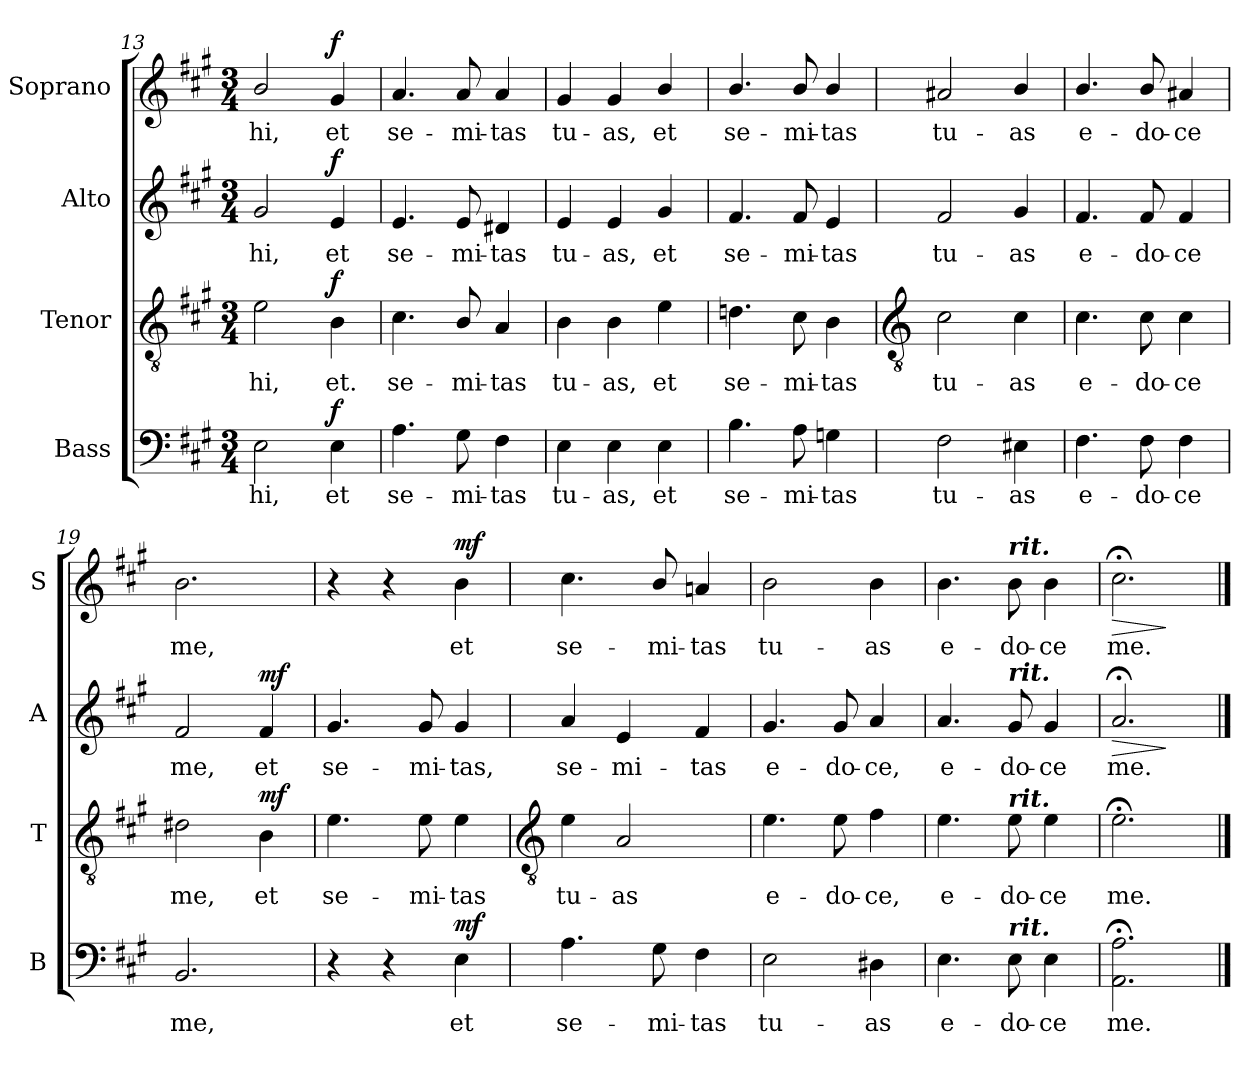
**kern	**text	**dynam	**kern	**text	**dynam	**kern	**text	**dynam	**kern	**text	**dynam
*part4	*part4	*part4	*part3	*part3	*part3	*part2	*part2	*part2	*part1	*part1	*part1
*staff4	*staff4	*staff4	*staff3	*staff3	*staff3	*staff2	*staff2	*staff2	*staff1	*staff1	*staff1
*I"Bass	*	*	*I"Tenor	*	*	*I"Alto	*	*	*I"Soprano	*	*
*I'B	*	*	*I'T	*	*	*I'A	*	*	*I'S	*	*
!!LO:LB:g=z
*clefF4	*	*	*clefGv2	*	*	*clefG2	*	*	*clefG2	*	*
*k[f#c#g#]	*	*	*k[f#c#g#]	*	*	*k[f#c#g#]	*	*	*k[f#c#g#]	*	*
*A:	*	*	*A:	*	*	*A:	*	*	*A:	*	*
*M3/4	*	*	*M3/4	*	*	*M3/4	*	*	*M3/4	*	*
=13	=13	=13	=13	=13	=13	=13	=13	=13	=13	=13	=13
!	!LO:LY:b	!	!	!LO:LY:b	!	!	!LO:LY:b	!	!	!LO:LY:b	!
2E	-hi,	.	2e	hi,	.	2g#	hi,	.	2b/	hi,	.
!	!LO:LY:b	!LO:DY:b	!	!LO:LY:b	!LO:DY:b	!	!LO:LY:b	!LO:DY:b	!	!LO:LY:b	!LO:DY:b
4E	et	f	4B	et.	f	4e	et	f	4g#	et	f
=14	=14	=14	=14	=14	=14	=14	=14	=14	=14	=14	=14
!	!LO:LY:b	!	!	!LO:LY:b	!	!	!LO:LY:b	!	!	!LO:LY:b	!
4.A	se-	.	4.c#	se-	.	4.e	se-	.	4.a	se-	.
!	!LO:LY:b	!	!	!LO:LY:b	!	!	!LO:LY:b	!	!	!LO:LY:b	!
8G#	-mi-	.	8B/	-mi-	.	8e	-mi-	.	8a	-mi-	.
!	!LO:LY:b	!	!	!LO:LY:b	!	!	!LO:LY:b	!	!	!LO:LY:b	!
4F#	-tas	.	4A	-tas	.	4d#X	-tas	.	4a	-tas	.
=15	=15	=15	=15	=15	=15	=15	=15	=15	=15	=15	=15
!	!LO:LY:b	!	!	!LO:LY:b	!	!	!LO:LY:b	!	!	!LO:LY:b	!
4E	tu-	.	4B	tu-	.	4e	tu-	.	4g#	tu-	.
!	!LO:LY:b	!	!	!LO:LY:b	!	!	!LO:LY:b	!	!	!LO:LY:b	!
4E	-as,	.	4B	-as,	.	4e	-as,	.	4g#	-as,	.
!	!LO:LY:b	!	!	!LO:LY:b	!	!	!LO:LY:b	!	!	!LO:LY:b	!
4E	et	.	4e	et	.	4g#	et	.	4b/	et	.
=16	=16	=16	=16	=16	=16	=16	=16	=16	=16	=16	=16
!	!LO:LY:b	!	!	!LO:LY:b	!	!	!LO:LY:b	!	!	!LO:LY:b	!
4.B	se-	.	4.dn	se-	.	4.f#	se-	.	4.b/	se-	.
!	!LO:LY:b	!	!	!LO:LY:b	!	!	!LO:LY:b	!	!	!LO:LY:b	!
8A	-mi-	.	8c#	-mi-	.	8f#	-mi-	.	8b/	-mi-	.
!	!LO:LY:b	!	!	!LO:LY:b	!	!	!LO:LY:b	!	!	!LO:LY:b	!
4Gn	-tas	.	4B	-tas	.	4e	-tas	.	4b/	-tas	.
!!LO:LB:g=z
=17	=17	=17	=17	=17	=17	=17	=17	=17	=17	=17	=17
*	*	*	*clefGv2	*	*	*	*	*	*	*	*
!	!LO:LY:b	!	!	!LO:LY:b	!	!	!LO:LY:b	!	!	!LO:LY:b	!
2F#	tu-	.	2c#	tu-	.	2f#	tu-	.	2a#X	tu-	.
!	!LO:LY:b	!	!	!LO:LY:b	!	!	!LO:LY:b	!	!	!LO:LY:b	!
4E#X	-as	.	4c#	-as	.	4g#	-as	.	4b/	-as	.
=18	=18	=18	=18	=18	=18	=18	=18	=18	=18	=18	=18
!	!LO:LY:b	!	!	!LO:LY:b	!	!	!LO:LY:b	!	!	!LO:LY:b	!
4.F#	e-	.	4.c#	e-	.	4.f#	e-	.	4.b/	e-	.
!	!LO:LY:b	!	!	!LO:LY:b	!	!	!LO:LY:b	!	!	!LO:LY:b	!
8F#	-do-	.	8c#	-do-	.	8f#	-do-	.	8b/	-do-	.
!	!LO:LY:b	!	!	!LO:LY:b	!	!	!LO:LY:b	!	!	!LO:LY:b	!
4F#	-ce	.	4c#	-ce	.	4f#	-ce	.	4a#X	-ce	.
=19	=19	=19	=19	=19	=19	=19	=19	=19	=19	=19	=19
!	!LO:LY:b	!	!	!LO:LY:b	!	!	!LO:LY:b	!	!	!LO:LY:b	!
2.BB	me,	.	2d#X	me,	.	2f#	me,	.	2.b	me,	.
!	!	!	!	!LO:LY:b	!LO:DY:b	!	!LO:LY:b	!LO:DY:b	!	!	!
.	.	.	4B	et	mf	4f#	et	mf	.	.	.
=20	=20	=20	=20	=20	=20	=20	=20	=20	=20	=20	=20
!	!	!	!	!LO:LY:b	!	!	!LO:LY:b	!	!	!	!
4r	.	.	4.e	se-	.	4.g#	se-	.	4r	.	.
4r	.	.	.	.	.	.	.	.	4r	.	.
!	!	!	!	!LO:LY:b	!	!	!LO:LY:b	!	!	!	!
.	.	.	8e	-mi-	.	8g#	-mi-	.	.	.	.
!	!LO:LY:b	!LO:DY:b	!	!LO:LY:b	!	!	!LO:LY:b	!	!	!LO:LY:b	!LO:DY:b
4E	et	mf	4e	-tas	.	4g#	-tas,	.	4b	et	mf
!!LO:LB:g=z
=21	=21	=21	=21	=21	=21	=21	=21	=21	=21	=21	=21
*	*	*	*clefGv2	*	*	*	*	*	*	*	*
!	!LO:LY:b	!	!	!LO:LY:b	!	!	!LO:LY:b	!	!	!LO:LY:b	!
4.A	se-	.	4e	tu-	.	4a	se-	.	4.cc#	se-	.
!	!	!	!	!LO:LY:b	!	!	!LO:LY:b	!	!	!	!
.	.	.	2A	-as	.	4e	-mi-	.	.	.	.
!	!LO:LY:b	!	!	!	!	!	!	!	!	!LO:LY:b	!
8G#	-mi-	.	.	.	.	.	.	.	8b/	-mi-	.
!	!LO:LY:b	!	!	!	!	!	!LO:LY:b	!	!	!LO:LY:b	!
4F#	-tas	.	.	.	.	4f#	-tas	.	4an	-tas	.
=22	=22	=22	=22	=22	=22	=22	=22	=22	=22	=22	=22
!	!LO:LY:b	!	!	!LO:LY:b	!	!	!LO:LY:b	!	!	!LO:LY:b	!
2E	tu-	.	4.e	e-	.	4.g#	e-	.	2b	tu-	.
!	!	!	!	!LO:LY:b	!	!	!LO:LY:b	!	!	!	!
.	.	.	8e	-do-	.	8g#	-do-	.	.	.	.
!	!LO:LY:b	!	!	!LO:LY:b	!	!	!LO:LY:b	!	!	!LO:LY:b	!
4D#X	-as	.	4f#	-ce,	.	4a	-ce,	.	4b	-as	.
=23	=23	=23	=23	=23	=23	=23	=23	=23	=23	=23	=23
!	!LO:LY:b	!	!	!LO:LY:b	!	!	!LO:LY:b	!	!	!LO:LY:b	!
4.E	e-	.	4.e	e-	.	4.a	e-	.	4.b	e-	.
!	!	!	!	!	!	!	!	!	!LO:TX:a:Bi:t=rit.	!	!
!	!	!	!	!	!	!LO:TX:a:Bi:t=rit.	!	!	!	!	!
!	!	!	!LO:TX:a:Bi:t=rit.	!	!	!	!	!	!	!	!
!LO:TX:a:Bi:t=rit.	!	!	!	!	!	!	!	!	!	!	!
!	!LO:LY:b	!	!	!LO:LY:b	!	!	!LO:LY:b	!	!	!LO:LY:b	!
8E	-do-	.	8e	-do-	.	8g#	-do-	.	8b	-do-	.
!	!LO:LY:b	!	!	!LO:LY:b	!	!	!LO:LY:b	!	!	!LO:LY:b	!
4E	-ce	.	4e	-ce	.	4g#	-ce	.	4b	-ce	.
=24	=24	=24	=24	=24	=24	=24	=24	=24	=24	=24	=24
!	!LO:LY:b	!	!	!LO:LY:b	!	!	!LO:LY:b	!LO:HP:b	!	!LO:LY:b	!LO:HP:b
2.AA;< 2.A;<	me.	.	2.e;<	me.	.	2.a;<	me.	>	2.cc#;<	me.	>
.	.	.	.	.	.	.	.	]	.	.	]
==	==	==	==	==	==	==	==	==	==	==	==
*-	*-	*-	*-	*-	*-	*-	*-	*-	*-	*-	*-
